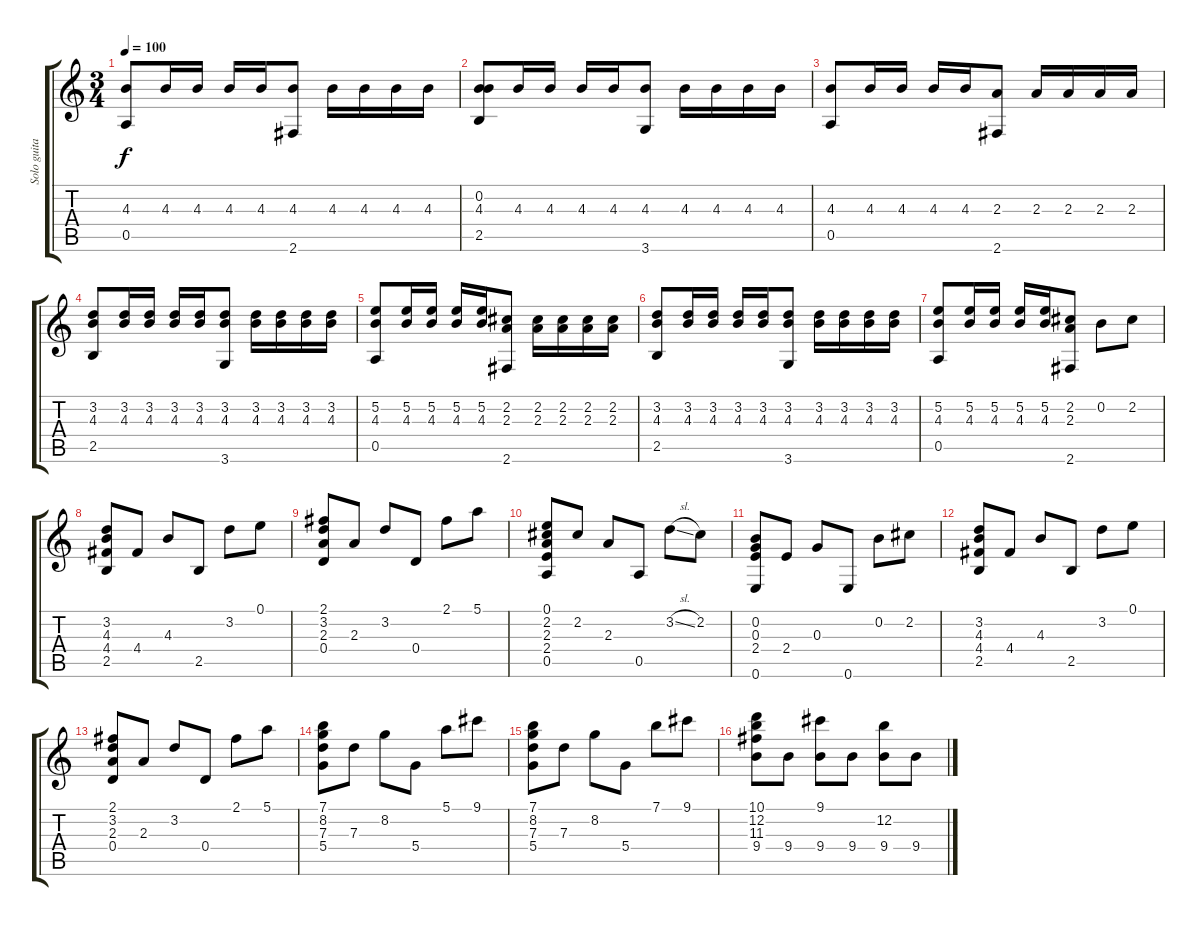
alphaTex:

\track ("Solo guitar" "Solo guita") {instrument acousticguitarsteel}
\staff {score tabs}
\tuning (E4 B3 G3 D3 A2 E2) {hide}
\ts (3 4)
\tempo 100
\clef g2
\ks c
(4.3 0.5).8{dy f} 4.3.16 4.3.16 4.3.16 4.3.16 (4.3 2.6).8 4.3.16 4.3.16 4.3.16 4.3.16 |
(0.2 4.3 2.5).8 4.3.16 4.3.16 4.3.16 4.3.16 (4.3 3.6).8 4.3.16 4.3.16 4.3.16 4.3.16 |
(4.3 0.5).8 4.3.16 4.3.16 4.3.16 4.3.16 (2.3 2.6).8 2.3.16 2.3.16 2.3.16 2.3.16 |
(3.2 4.3 2.5).8 (3.2 4.3).16 (3.2 4.3).16 (3.2 4.3).16 (3.2 4.3).16 (3.2 4.3 3.6).8 (3.2 4.3).16 (3.2 4.3).16 (3.2 4.3).16 (3.2 4.3).16 |
(5.2 4.3 0.5).8 (5.2 4.3).16 (5.2 4.3).16 (5.2 4.3).16 (5.2 4.3).16 (2.2 2.3 2.6).8 (2.2 2.3).16 (2.2 2.3).16 (2.2 2.3).16 (2.2 2.3).16 |
(3.2 4.3 2.5).8 (3.2 4.3).16 (3.2 4.3).16 (3.2 4.3).16 (3.2 4.3).16 (3.2 4.3 3.6).8 (3.2 4.3).16 (3.2 4.3).16 (3.2 4.3).16 (3.2 4.3).16 |
(5.2 4.3 0.5).8 (5.2 4.3).16 (5.2 4.3).16 (5.2 4.3).16 (5.2 4.3).16 (2.2 2.3 2.6).8 0.2.8 2.2.8 |
(3.2 4.3 4.4 2.5).8 4.4.8 4.3.8 2.5.8 3.2.8 0.1.8 |
(2.1 3.2 2.3 0.4).8 2.3.8 3.2.8 0.4.8 2.1.8 5.1.8 |
(0.1 2.2 2.3 2.4 0.5).8 2.2.8 2.3.8 0.5.8 3.2{sl}.8 2.2.8 |
(0.2 0.3 2.4 0.6).8 2.4.8 0.3.8 0.6.8 0.2.8 2.2.8 |
(3.2 4.3 4.4 2.5).8 4.4.8 4.3.8 2.5.8 3.2.8 0.1.8 |
(2.1 3.2 2.3 0.4).8 2.3.8 3.2.8 0.4.8 2.1.8 5.1.8 |
(7.1 8.2 7.3 5.4).8 7.3.8 8.2.8 5.4.8 5.1.8 9.1.8 |
(7.1 8.2 7.3 5.4).8 7.3.8 8.2.8 5.4.8 7.1.8 9.1.8 |
(10.1 12.2 11.3 9.4).8 9.4.8 (9.1 9.4).8 9.4.8 (12.2 9.4).8 9.4.8
